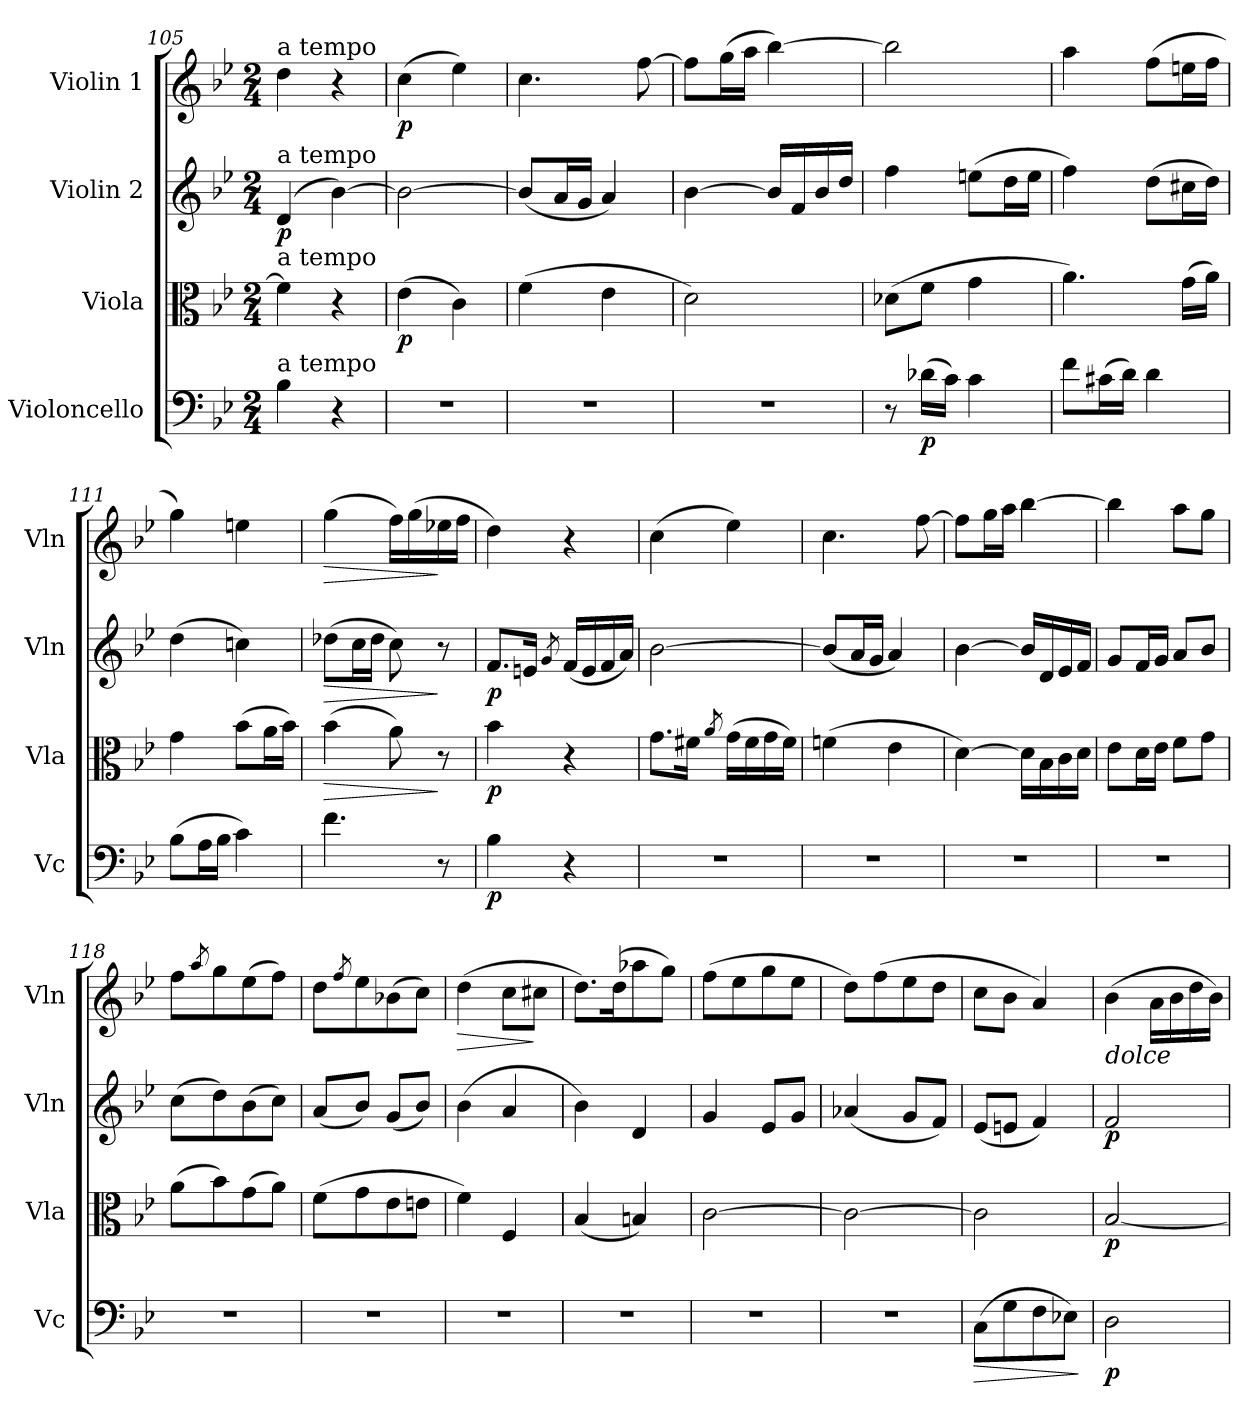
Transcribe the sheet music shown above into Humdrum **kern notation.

**kern	**dynam	**kern	**dynam	**kern	**dynam	**kern	**dynam
*part4	*part4	*part3	*part3	*part2	*part2	*part1	*part1
*staff4	*staff4	*staff3	*staff3	*staff2	*staff2	*staff1	*staff1
*I"Violoncello	*	*I"Viola	*	*I"Violin 2	*	*I"Violin 1	*
*I'Vc	*	*I'Vla	*	*I'Vln	*	*I'Vln	*
*clefF4	*	*clefC3	*	*clefG2	*	*clefG2	*
*k[b-e-]	*	*k[b-e-]	*	*k[b-e-]	*	*k[b-e-]	*
*M2/4	*	*M2/4	*	*M2/4	*	*M2/4	*
=105	=105	=105	=105	=105	=105	=105	=105
!	!	!	!	!	!	!LO:TX:a:t=a tempo	!
!	!	!	!	!LO:TX:a:t=a tempo	!	!	!
!	!	!LO:TX:a:t=a tempo	!	!	!	!	!
!LO:TX:a:t=a tempo	!	!	!	!	!	!	!
!	!	!	!	!	!LO:DY:b	!	!
4B-\	.	4f\]	.	(4d/	p	4dd\	.
4r	.	4r	.	[4b-\)	.	4r	.
=106	=106	=106	=106	=106	=106	=106	=106
!	!	!	!LO:DY:b	!	!	!	!LO:DY:b
2r	.	(4e-\	p	2b-\_	.	(4cc\	p
.	.	4c\)	.	.	.	4ee-\)	.
=107	=107	=107	=107	=107	=107	=107	=107
2r	.	(4f\	.	(8b-/L]	.	4.cc\	.
.	.	.	.	16a/L	.	.	.
.	.	.	.	16g/JJ	.	.	.
.	.	4e-\	.	4a/)	.	.	.
.	.	.	.	.	.	[8ff\	.
=108	=108	=108	=108	=108	=108	=108	=108
2r	.	2d\)	.	[4b-\	.	8ff\L]	.
.	.	.	.	.	.	(16gg\L	.
.	.	.	.	.	.	16aa\JJ	.
.	.	.	.	16b-/LL]	.	[4bb-\)	.
.	.	.	.	16f/	.	.	.
.	.	.	.	16b-/	.	.	.
.	.	.	.	16dd/JJ	.	.	.
=109	=109	=109	=109	=109	=109	=109	=109
8r	.	(8d-X\L	.	4ff\	.	2bb-\]	.
!	!LO:DY:b	!	!	!	!	!	!
(16d-X\LL	p	8f\J	.	.	.	.	.
16c\JJ)	.	.	.	.	.	.	.
4c\	.	4g\	.	(8een\L	.	.	.
.	.	.	.	16dd\L	.	.	.
.	.	.	.	16ee\JJ	.	.	.
=110	=110	=110	=110	=110	=110	=110	=110
8f\L	.	4.a\)	.	4ff\)	.	4aa\	.
(16c#X\L	.	.	.	.	.	.	.
16d\JJ)	.	.	.	.	.	.	.
4d\	.	.	.	(8dd\L	.	(8ff\L	.
.	.	(16g\LL	.	16cc#X\L	.	16een\L	.
.	.	16a\JJ)	.	16dd\JJ)	.	16ff\JJ	.
!!LO:LB:g=z
=111	=111	=111	=111	=111	=111	=111	=111
(8B-\L	.	4g\	.	(4dd\	.	4gg\)	.
16A\L	.	.	.	.	.	.	.
16B-\JJ	.	.	.	.	.	.	.
4c\)	.	(8b-\L	.	4ccn\)	.	4een\	.
.	.	16a\L	.	.	.	.	.
.	.	16b-\JJ)	.	.	.	.	.
=112	=112	=112	=112	=112	=112	=112	=112
!	!	!	!LO:HP:b	!	!LO:HP:b	!	!LO:HP:b
4.f\	.	(4b-\	>	(8dd-X\L	>	(4gg\	>
.	.	.	.	16cc\L	.	.	.
.	.	.	.	16dd-\JJ	.	.	.
.	.	8a\)	.	8cc\)	.	16ff\LL)	.
.	.	.	.	.	.	(16gg\	.
8r	.	8r	]	8r	]	16ee-X\	]
.	.	.	.	.	.	16ff\JJ	.
=113	=113	=113	=113	=113	=113	=113	=113
!	!LO:DY:b	!	!LO:DY:b	!	!LO:DY:b	!	!
4B-\	p	4b-\	p	8.f/L	p	4dd\)	.
.	.	.	.	16en/Jk	.	.	.
.	.	.	.	8qg/	.	.	.
4r	.	4r	.	(16f/LL	.	4r	.
.	.	.	.	16e/	.	.	.
.	.	.	.	16f/	.	.	.
.	.	.	.	16a/JJ)	.	.	.
=114	=114	=114	=114	=114	=114	=114	=114
2r	.	8.g\L	.	[2b-\	.	(4cc\	.
.	.	16f#X\Jk	.	.	.	.	.
.	.	8qa/	.	.	.	.	.
.	.	(16g\LL	.	.	.	4ee-\)	.
.	.	16f#\	.	.	.	.	.
.	.	16g\	.	.	.	.	.
.	.	16f#\JJ)	.	.	.	.	.
=115	=115	=115	=115	=115	=115	=115	=115
2r	.	(4fn\	.	(8b-/L]	.	4.cc\	.
.	.	.	.	16a/L	.	.	.
.	.	.	.	16g/JJ	.	.	.
.	.	4e-\	.	4a/)	.	.	.
.	.	.	.	.	.	[8ff\	.
=116	=116	=116	=116	=116	=116	=116	=116
2r	.	[4d\)	.	[4b-\	.	8ff\L]	.
.	.	.	.	.	.	16gg\L	.
.	.	.	.	.	.	16aa\JJ	.
.	.	16d\LL]	.	16b-/LL]	.	[4bb-\	.
.	.	16B-\	.	16d/	.	.	.
.	.	16c\	.	16e-/	.	.	.
.	.	16d\JJ	.	16f/JJ	.	.	.
!!LO:PB:g=z
=117	=117	=117	=117	=117	=117	=117	=117
2r	.	8e-\L	.	8g/L	.	4bb-\]	.
.	.	16d\L	.	16f/L	.	.	.
.	.	16e-\JJ	.	16g/JJ	.	.	.
.	.	8f\L	.	8a/L	.	8aa\L	.
.	.	8g\J	.	8b-/J	.	8gg\J	.
=118	=118	=118	=118	=118	=118	=118	=118
2r	.	(8a\L	.	(8cc\L	.	8ff\L	.
.	.	.	.	.	.	8qaa/	.
.	.	8b-\)	.	8dd\)	.	8gg\	.
.	.	(8g\	.	(8b-\	.	(8ee-\	.
.	.	8a\J)	.	8cc\J)	.	8ff\J)	.
=119	=119	=119	=119	=119	=119	=119	=119
2r	.	(8f\L	.	(8a/L	.	8dd\L	.
.	.	.	.	.	.	8qff/	.
.	.	8g\	.	8b-/J)	.	8ee-\	.
.	.	8e-\	.	(8g/L	.	(8b-X\	.
.	.	8en\J	.	8b-/J)	.	8cc\J)	.
=120	=120	=120	=120	=120	=120	=120	=120
!	!	!	!	!	!	!	!LO:HP:b
2r	.	4f\)	.	(4b-\	.	(4dd\	>
.	.	4F/	.	4a/	.	8cc\L	.
.	.	.	.	.	.	8cc#X\J	]
=121	=121	=121	=121	=121	=121	=121	=121
2r	.	(4B-/	.	4b-\)	.	8.dd\L)	.
.	.	.	.	.	.	(16dd\K	.
.	.	4Bn/)	.	4d/	.	8aa-X\	.
.	.	.	.	.	.	8gg\J)	.
=122	=122	=122	=122	=122	=122	=122	=122
2r	.	[2c\	.	4g/	.	(8ff\L	.
.	.	.	.	.	.	8ee-\	.
.	.	.	.	8e-/L	.	8gg\	.
.	.	.	.	8g/J	.	8ee-\J	.
=123	=123	=123	=123	=123	=123	=123	=123
2r	.	2c\_	.	(4a-X/	.	8dd\L)	.
.	.	.	.	.	.	(8ff\	.
.	.	.	.	8g/L	.	8ee-\	.
.	.	.	.	8f/J)	.	8dd\J	.
=124	=124	=124	=124	=124	=124	=124	=124
!	!LO:HP:b	!	!	!	!	!	!
(8C\L	>	2c\]	.	(8e-/L	.	8cc\L	.
8G\	.	.	.	8en/J	.	8b-\J	.
8F\	.	.	.	4f/)	.	4a/)	.
8E-X\J)	.	.	.	.	.	.	.
.	]	.	.	.	.	.	.
=125	=125	=125	=125	=125	=125	=125	=125
!	!	!	!	!	!	!LO:TX:b:i:t=dolce	!
!	!LO:DY:b	!	!LO:DY:b	!	!LO:DY:b	!	!
2D\	p	[2B-/	p	2f/	p	(4b-\	.
.	.	.	.	.	.	16a\LL	.
.	.	.	.	.	.	16b-\	.
.	.	.	.	.	.	16dd\	.
.	.	.	.	.	.	16b-\JJ)	.
=	=	=	=	=	=	=	=
*-	*-	*-	*-	*-	*-	*-	*-
